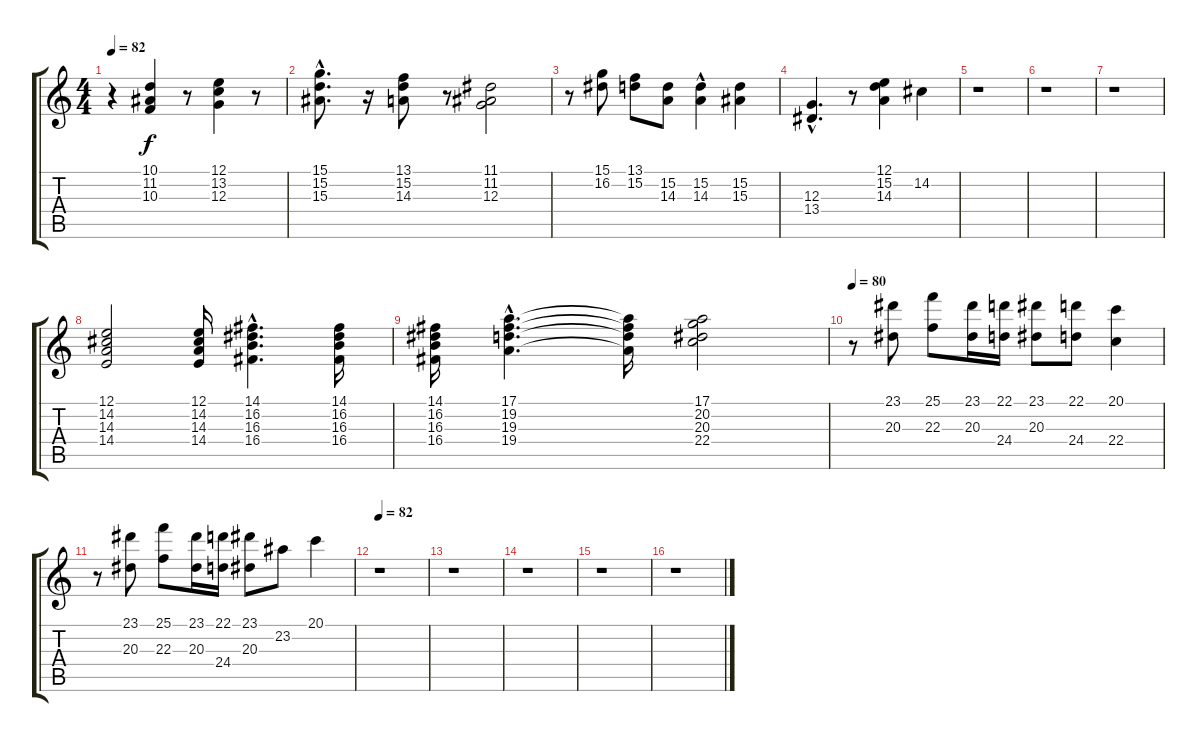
\track "" {instrument stringensemble1}
\staff {score tabs}
\tuning (E4 B3 G3 D3 A2 E2) {hide}
\ts (4 4)
\tempo 82
\clef g2
\ks c
r.4{dy f} (10.1 11.2 10.3).4 r.8 (12.1 13.2 12.3).4 r.8 |
(15.1{hac} 15.2{hac} 15.3{hac}).8{d} r.16 (13.1 15.2 14.3).8 r.8 (11.1 11.2 12.3).2 |
r.8 (15.1 16.2).8 (13.1 15.2).8 (15.2 14.3).8 (15.2{hac} 14.3).4 (15.2 15.3).4 |
(12.3{hac} 13.4{hac}).4{d} r.8 (12.1 15.2 14.3).4 14.2.4 |
r.1 |
r.1 |
r.1 |
(12.1 14.2 14.3 14.4).2 (12.1 14.2 14.3 14.4).16 (14.1{hac} 16.2{hac} 16.3{hac} 16.4{hac}).4{d} (14.1 16.2 16.3 16.4).16 |
(14.1 16.2 16.3 16.4).16 (17.1{hac} 19.2{hac} 19.3{hac} 19.4{hac}).4{d} (17.1{t} 19.2{t} 19.3{t} 19.4{t}).16 (17.1 20.2 20.3 22.4).2 |
\tempo 80
r.8 (23.1 20.3).8{volume 15} (25.1 22.3).8{volume 15} (23.1 20.3).16{volume 16} (22.1 24.4).16{volume 16} (23.1 20.3).8 (22.1 24.4).8 (20.1 22.4).4 |
r.8 (23.1 20.3).8 (25.1 22.3).8 (23.1 20.3).16 (22.1 24.4).16 (23.1 20.3).8 23.2.8 20.1.4 |
\tempo 82
r.1 |
r.1 |
r.1 |
r.1 |
r.1
